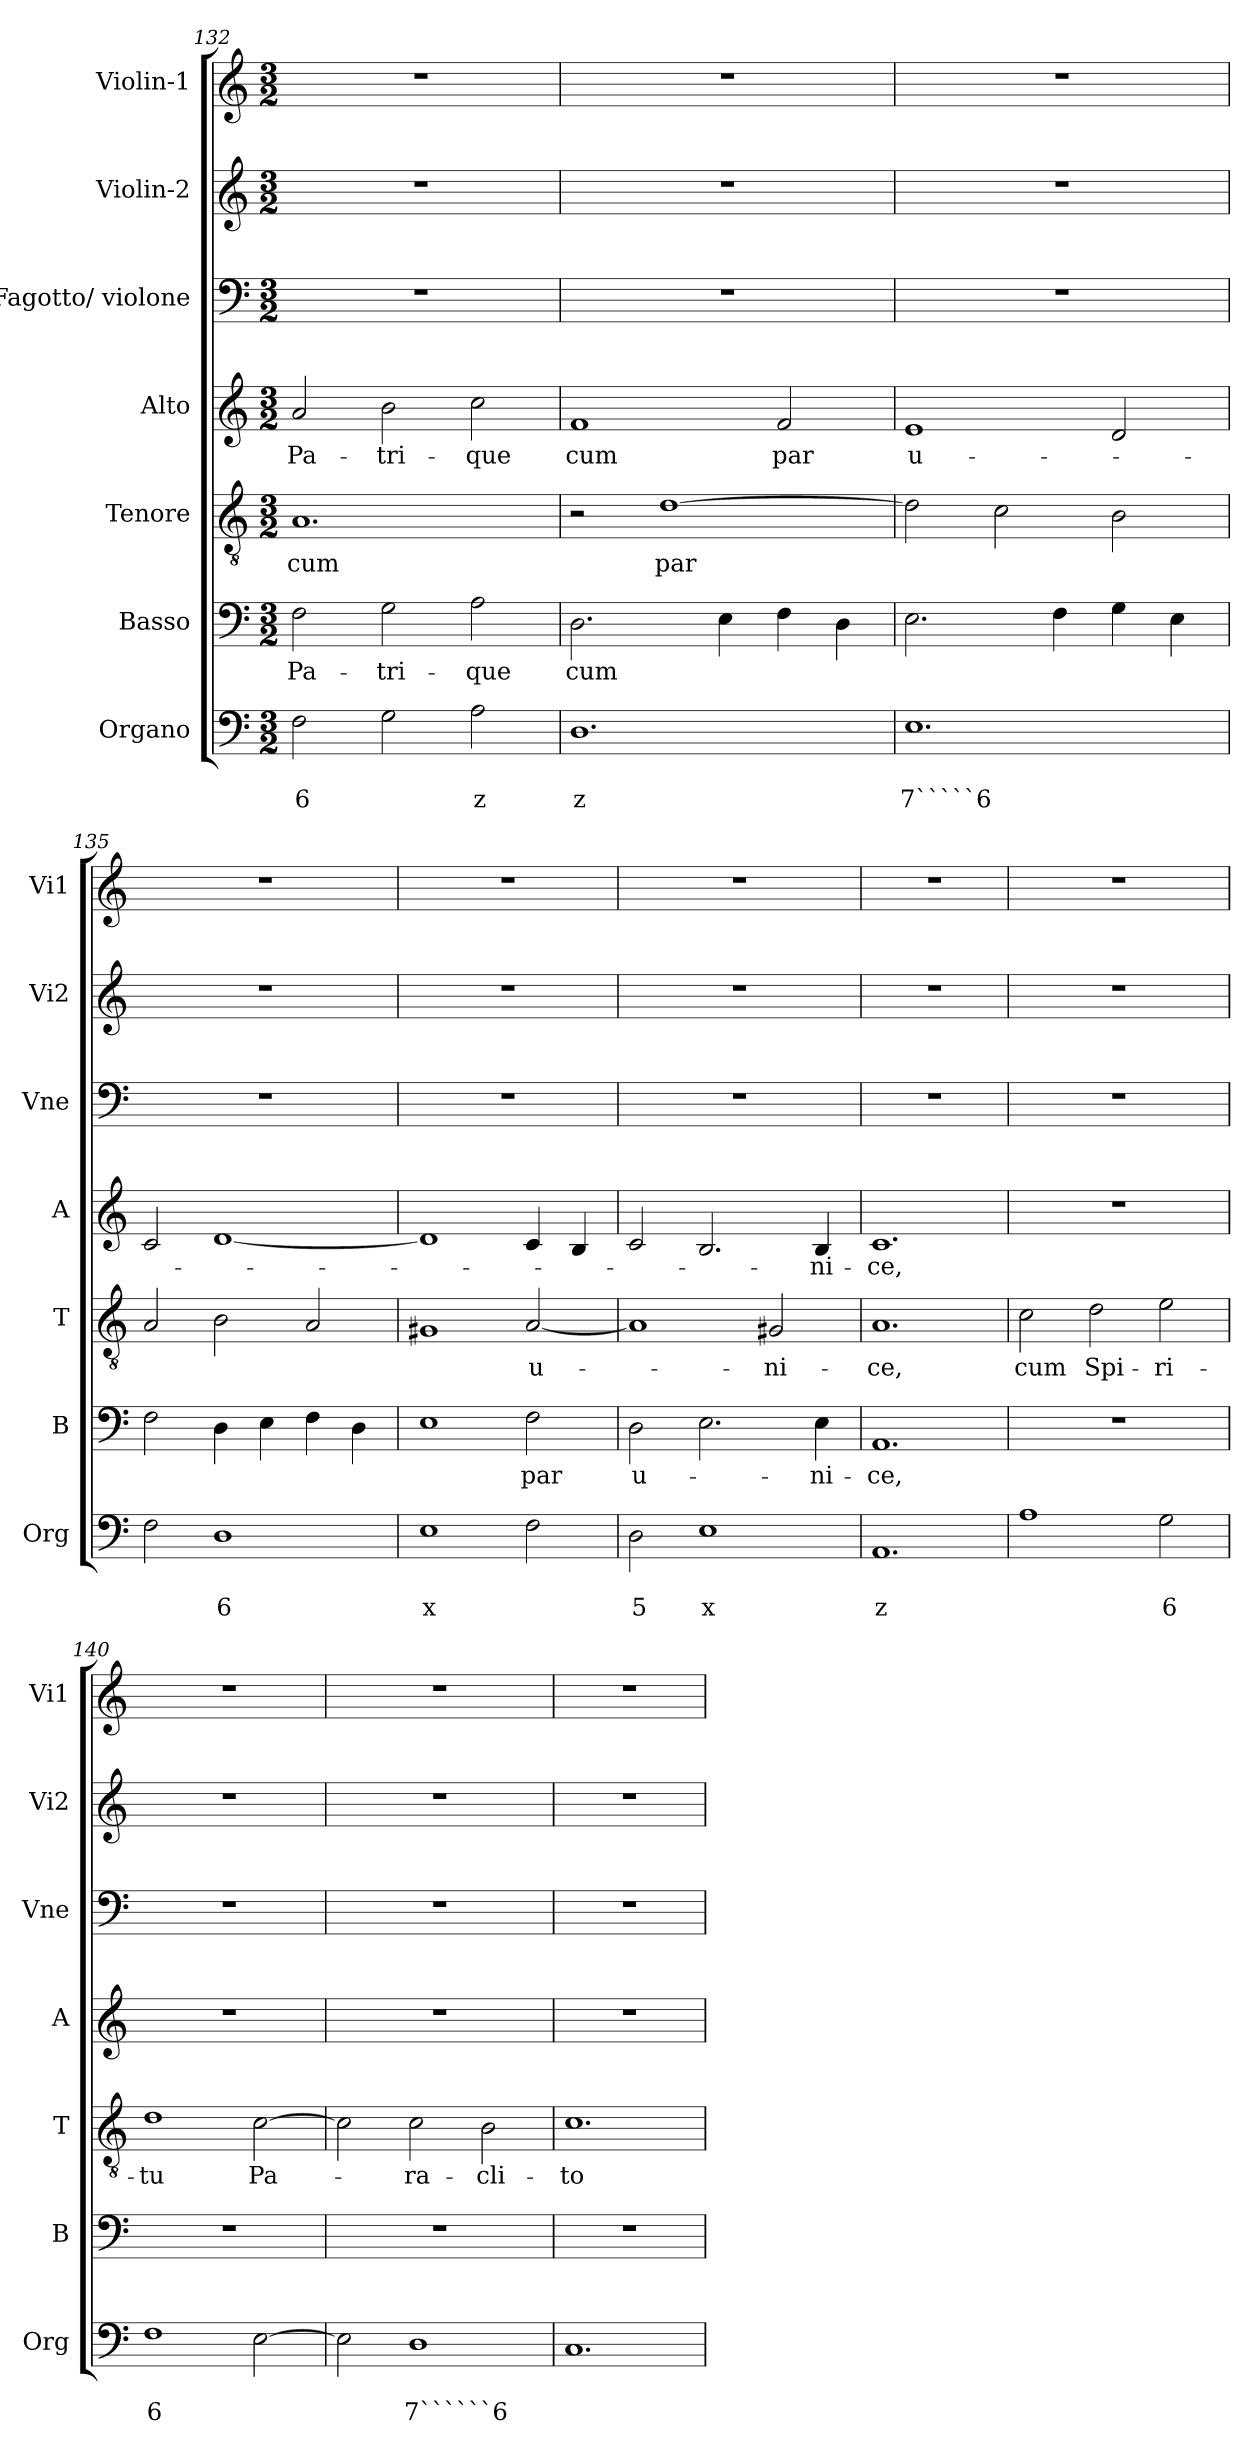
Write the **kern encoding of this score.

**kern	**text	**text	**kern	**text	**kern	**text	**kern	**text	**kern	**kern	**kern
*part7	*part7	*part7	*part6	*part6	*part5	*part5	*part4	*part4	*part3	*part2	*part1
*staff7	*staff7	*staff7	*staff6	*staff6	*staff5	*staff5	*staff4	*staff4	*staff3	*staff2	*staff1
*I"Organo	*	*	*I"Basso	*	*I"Tenore	*	*I"Alto	*	*I"Fagotto/ violone	*I"Violin-2	*I"Violin-1
*I'Org	*	*	*I'B	*	*I'T	*	*I'A	*	*I'Vne	*I'Vi2	*I'Vi1
*clefF4	*	*	*clefF4	*	*clefGv2	*	*clefG2	*	*clefF4	*clefG2	*clefG2
*k[]	*	*	*k[]	*	*k[]	*	*k[]	*	*k[]	*k[]	*k[]
*C:	*	*	*C:	*	*C:	*	*C:	*	*C:	*C:	*C:
*M3/2	*	*	*M3/2	*	*M3/2	*	*M3/2	*	*M3/2	*M3/2	*M3/2
=132	=132	=132	=132	=132	=132	=132	=132	=132	=132	=132	=132
!	!	!LO:LY:b	!	!LO:LY:b	!	!LO:LY:b	!	!LO:LY:b	!	!	!
2F\	.	6	2F\	Pa-	1.A	cum	2a/	Pa-	1.r	1.r	1.r
!	!	!	!	!LO:LY:b	!	!	!	!LO:LY:b	!	!	!
2G\	.	.	2G\	-tri-	.	.	2b\	-tri-	.	.	.
!	!	!LO:LY:b	!	!LO:LY:b	!	!	!	!LO:LY:b	!	!	!
2A\	.	z	2A\	-que	.	.	2cc\	-que	.	.	.
=133	=133	=133	=133	=133	=133	=133	=133	=133	=133	=133	=133
!	!	!LO:LY:b	!	!LO:LY:b	!	!	!	!LO:LY:b	!	!	!
1.D	.	z	2.D\	cum	2r	.	1f	cum	1.r	1.r	1.r
!	!	!	!	!	!	!LO:LY:b	!	!	!	!	!
.	.	.	.	.	[1d	par	.	.	.	.	.
.	.	.	4E\	.	.	.	.	.	.	.	.
!	!	!	!	!	!	!	!	!LO:LY:b	!	!	!
.	.	.	4F\	.	.	.	2f/	par	.	.	.
.	.	.	4D\	.	.	.	.	.	.	.	.
=134	=134	=134	=134	=134	=134	=134	=134	=134	=134	=134	=134
!	!	!LO:LY:b	!	!	!	!	!	!LO:LY:b	!	!	!
1.E	.	7`````6	2.E\	.	2d\]	.	1e	u-	1.r	1.r	1.r
.	.	.	.	.	2c\	.	.	.	.	.	.
.	.	.	4F\	.	.	.	.	.	.	.	.
.	.	.	4G\	.	2B\	.	2d/	.	.	.	.
.	.	.	4E\	.	.	.	.	.	.	.	.
=135	=135	=135	=135	=135	=135	=135	=135	=135	=135	=135	=135
2F\	.	.	2F\	.	2A/	.	2c/	.	1.r	1.r	1.r
!	!	!LO:LY:b	!	!	!	!	!	!	!	!	!
1D	.	6	4D\	.	2B\	.	[1d	.	.	.	.
.	.	.	4E\	.	.	.	.	.	.	.	.
.	.	.	4F\	.	2A/	.	.	.	.	.	.
.	.	.	4D\	.	.	.	.	.	.	.	.
=136	=136	=136	=136	=136	=136	=136	=136	=136	=136	=136	=136
!	!	!LO:LY:b	!	!	!	!	!	!	!	!	!
1E	.	x	1E	.	1G#X	.	1d]	.	1.r	1.r	1.r
!	!	!	!	!LO:LY:b	!	!LO:LY:b	!	!	!	!	!
2F\	.	.	2F\	par	[2A/	u-	4c/	.	.	.	.
.	.	.	.	.	.	.	4B/	.	.	.	.
=137	=137	=137	=137	=137	=137	=137	=137	=137	=137	=137	=137
!	!	!LO:LY:b	!	!LO:LY:b	!	!	!	!	!	!	!
2D\	.	5	2D\	u-	1A]	.	2c/	.	1.r	1.r	1.r
!	!	!LO:LY:b	!	!	!	!	!	!	!	!	!
1E	.	x	2.E\	.	.	.	2.B/	.	.	.	.
!	!	!	!	!	!	!LO:LY:b	!	!	!	!	!
.	.	.	.	.	2G#X/	-ni-	.	.	.	.	.
!	!	!	!	!LO:LY:b	!	!	!	!LO:LY:b	!	!	!
.	.	.	4E\	-ni-	.	.	4B/	-ni-	.	.	.
!!LO:LB:g=z
=138	=138	=138	=138	=138	=138	=138	=138	=138	=138	=138	=138
!	!	!LO:LY:b	!	!LO:LY:b	!	!LO:LY:b	!	!LO:LY:b	!	!	!
1.AA	.	z	1.AA	-ce,	1.A	-ce,	1.c	-ce,	1.r	1.r	1.r
=139	=139	=139	=139	=139	=139	=139	=139	=139	=139	=139	=139
!	!	!	!	!	!	!LO:LY:b	!	!	!	!	!
1A	.	.	1.r	.	2c\	cum	1.r	.	1.r	1.r	1.r
!	!	!	!	!	!	!LO:LY:b	!	!	!	!	!
.	.	.	.	.	2d\	Spi-	.	.	.	.	.
!	!	!LO:LY:b	!	!	!	!LO:LY:b	!	!	!	!	!
2G\	.	6	.	.	2e\	-ri-	.	.	.	.	.
=140	=140	=140	=140	=140	=140	=140	=140	=140	=140	=140	=140
!	!	!LO:LY:b	!	!	!	!LO:LY:b	!	!	!	!	!
1F	.	6	1.r	.	1d	-tu	1.r	.	1.r	1.r	1.r
!	!	!	!	!	!	!LO:LY:b	!	!	!	!	!
[2E\	.	.	.	.	[2c\	Pa-	.	.	.	.	.
=141	=141	=141	=141	=141	=141	=141	=141	=141	=141	=141	=141
2E\]	.	.	1.r	.	2c\]	.	1.r	.	1.r	1.r	1.r
!	!	!LO:LY:b	!	!	!	!LO:LY:b	!	!	!	!	!
1D	.	7``````6	.	.	2c\	-ra-	.	.	.	.	.
!	!	!	!	!	!	!LO:LY:b	!	!	!	!	!
.	.	.	.	.	2B\	-cli-	.	.	.	.	.
=142	=142	=142	=142	=142	=142	=142	=142	=142	=142	=142	=142
!	!	!	!	!	!	!LO:LY:b	!	!	!	!	!
1.C	.	.	1.r	.	1.c	-to	1.r	.	1.r	1.r	1.r
=	=	=	=	=	=	=	=	=	=	=	=
*-	*-	*-	*-	*-	*-	*-	*-	*-	*-	*-	*-
